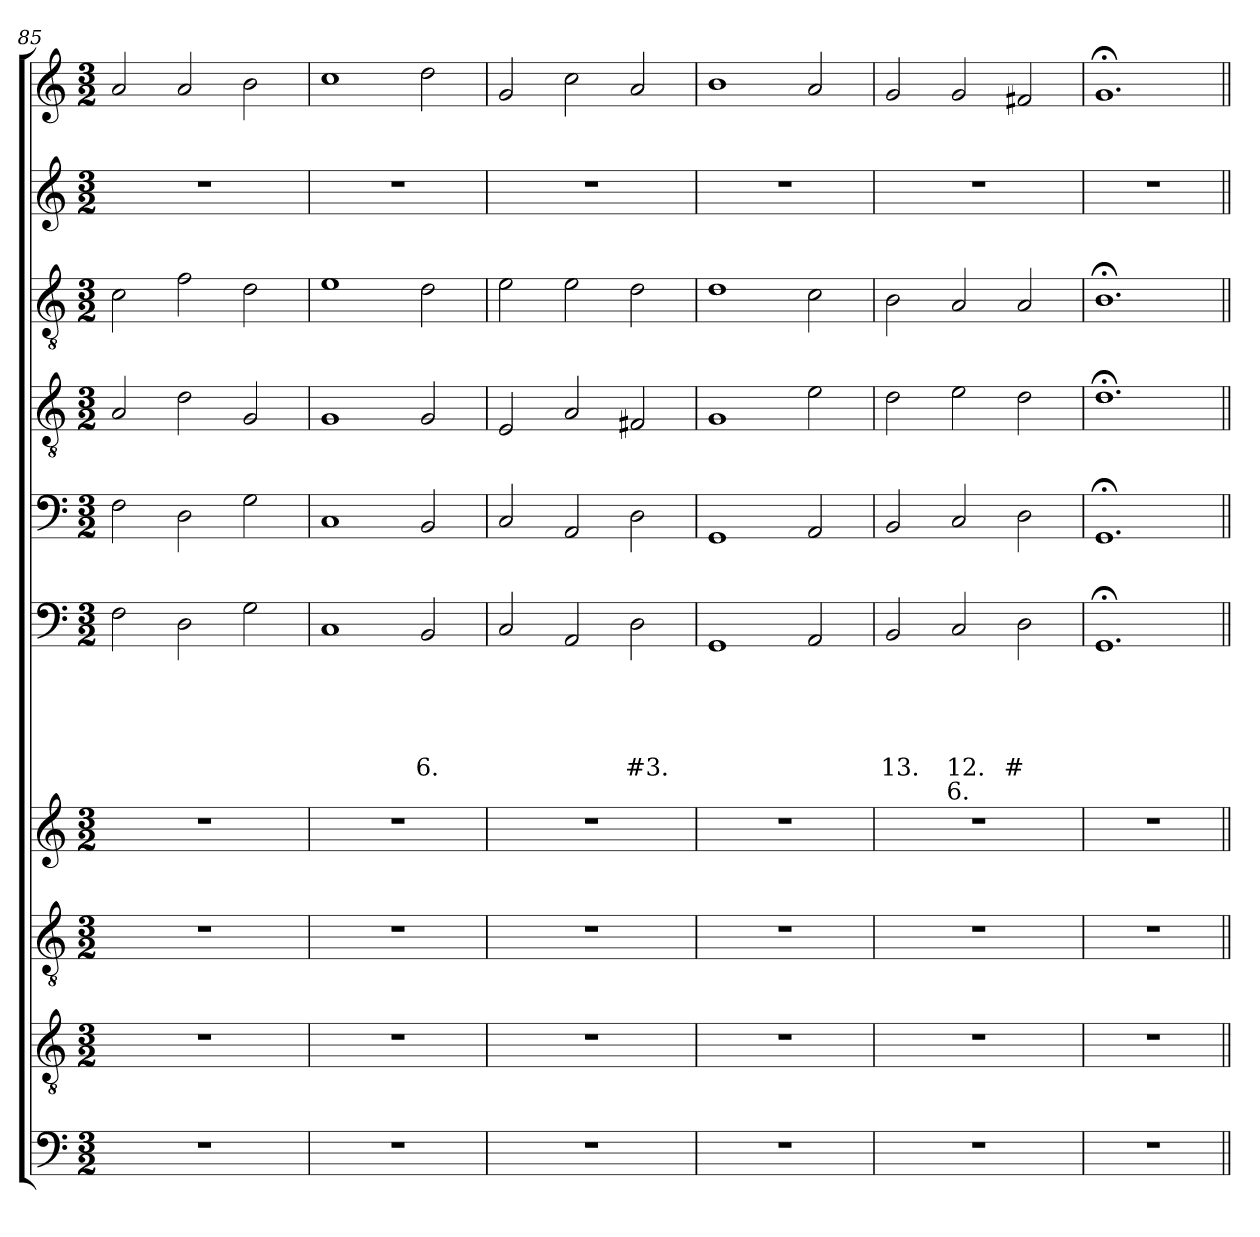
**kern	**kern	**kern	**kern	**kern	**text	**text	**text	**text	**text	**text	**kern	**kern	**kern	**kern	**kern
*part10	*part9	*part8	*part7	*part6	*part6	*part6	*part6	*part6	*part6	*part6	*part5	*part4	*part3	*part2	*part1
*staff10	*staff9	*staff8	*staff7	*staff6	*staff6	*staff6	*staff6	*staff6	*staff6	*staff6	*staff5	*staff4	*staff3	*staff2	*staff1
*clefF4	*clefGv2	*clefGv2	*clefG2	*clefF4	*	*	*	*	*	*	*clefF4	*clefGv2	*clefGv2	*clefG2	*clefG2
*k[]	*k[]	*k[]	*k[]	*k[]	*	*	*	*	*	*	*k[]	*k[]	*k[]	*k[]	*k[]
*C:	*C:	*C:	*C:	*C:	*	*	*	*	*	*	*C:	*C:	*C:	*C:	*C:
*M3/2	*M3/2	*M3/2	*M3/2	*M3/2	*	*	*	*	*	*	*M3/2	*M3/2	*M3/2	*M3/2	*M3/2
=85	=85	=85	=85	=85	=85	=85	=85	=85	=85	=85	=85	=85	=85	=85	=85
1.r	1.r	1.r	1.r	2F\	.	.	.	.	.	.	2F\	2A/	2c\	1.r	2a/
.	.	.	.	2D\	.	.	.	.	.	.	2D\	2d\	2f\	.	2a/
.	.	.	.	2G\	.	.	.	.	.	.	2G\	2G/	2d\	.	2b\
=86	=86	=86	=86	=86	=86	=86	=86	=86	=86	=86	=86	=86	=86	=86	=86
1.r	1.r	1.r	1.r	1C	.	.	.	.	.	.	1C	1G	1e	1.r	1cc
.	.	.	.	2BB/	.	.	.	.	6.	.	2BB/	2G/	2d\	.	2dd\
!!LO:LB:g=z
=87	=87	=87	=87	=87	=87	=87	=87	=87	=87	=87	=87	=87	=87	=87	=87
1.r	1.r	1.r	1.r	2C/	.	.	.	.	.	.	2C/	2E/	2e\	1.r	2g/
.	.	.	.	2AA/	.	.	.	.	.	.	2AA/	2A/	2e\	.	2cc\
.	.	.	.	2D\	.	.	.	.	#3.	.	2D\	2F#X/	2d\	.	2a/
=88	=88	=88	=88	=88	=88	=88	=88	=88	=88	=88	=88	=88	=88	=88	=88
1.r	1.r	1.r	1.r	1GG	.	.	.	.	.	.	1GG	1G	1d	1.r	1b
.	.	.	.	2AA/	.	.	.	.	.	.	2AA/	2e\	2c\	.	2a/
=89	=89	=89	=89	=89	=89	=89	=89	=89	=89	=89	=89	=89	=89	=89	=89
1.r	1.r	1.r	1.r	2BB/	.	.	.	.	13.	.	2BB/	2d\	2B\	1.r	2g/
.	.	.	.	2C/	.	.	.	.	12.	6.	2C/	2e\	2A/	.	2g/
.	.	.	.	2D\	.	.	.	.	#	.	2D\	2d\	2A/	.	2f#X/
=90	=90	=90	=90	=90	=90	=90	=90	=90	=90	=90	=90	=90	=90	=90	=90
1.r	1.r	1.r	1.r	1.GG;<	.	.	.	.	.	.	1.GG;<	1.d;<	1.B;<	1.r	1.g;<
=||	=||	=||	=||	=||	=||	=||	=||	=||	=||	=||	=||	=||	=||	=||	=||
*-	*-	*-	*-	*-	*-	*-	*-	*-	*-	*-	*-	*-	*-	*-	*-
